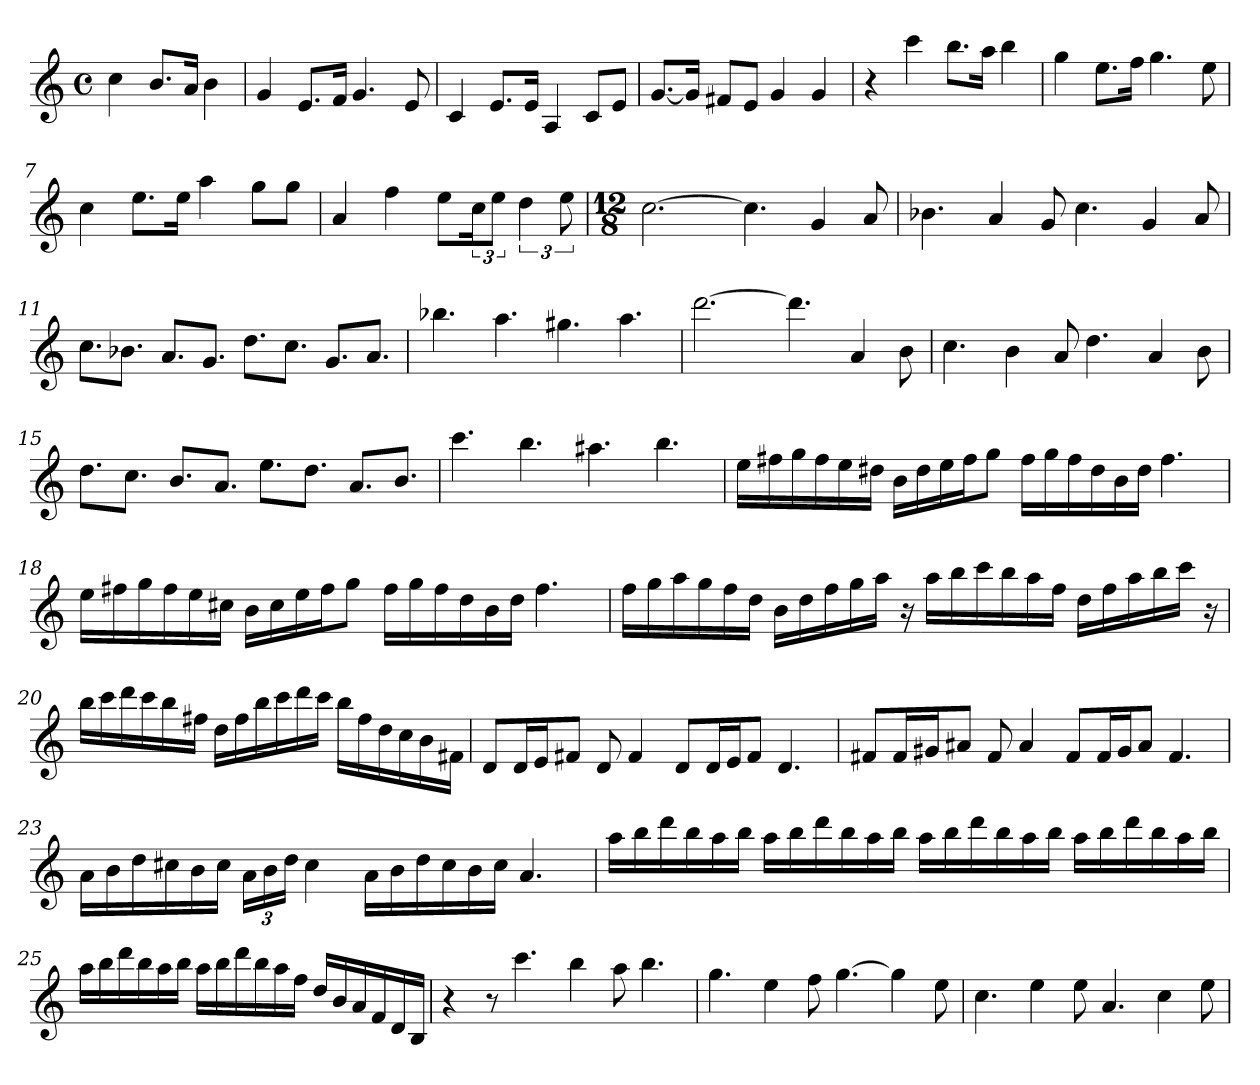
**kern
*part1
*staff1
*clefG2
*k[]
*C:
*M4/4
*met(c)
=
4cc
8.b/L
16a/Jk
4b
=2
4g
8.e/L
16f/Jk
4.g
8e
=3
4c
8.e/L
16e/Jk
4A
8c/L
8e/J
=4
[8.g/L
16g/Jk]
8f#X/L
8e/J
4g
4g
=5
4r
4ccc
8.bb\L
16aa\Jk
4bb
=6
4gg
8.ee\L
16ff\Jk
4.gg
8ee
=7
4cc
8.ee\L
16ee\Jk
4aa
8gg\L
8gg\J
=8
4a
4ff
8ee\L
24cc\K
12ee\J
6dd
12ee
=9
*M12/8
[2.cc
4.cc]
4g
8a
=10
4.b-X
4a
8g
4.cc
4g
8a
=11
8.cc\L
8.b-X\J
8.a/L
8.g/J
8.dd\L
8.cc\J
8.g/L
8.a/J
=12
4.bb-X
4.aa
4.gg#X
4.aa
=13
[2.ddd
4.ddd]
4a
8b
=14
4.cc
4b
8a
4.dd
4a
8b
=15
8.dd\L
8.cc\J
8.b/L
8.a/J
8.ee\L
8.dd\J
8.a/L
8.b/J
=16
4.ccc
4.bb
4.aa#X
4.bb
=17
16ee\LL
16ff#X\
16gg\
16ff#\
16ee\
16dd#X\JJ
16b\LL
16dd#\
16ee\
16ff#\J
8gg\J
16ff#\LL
16gg\
16ff#\
16dd#\
16b\
16dd#\JJ
4.ff#
=18
16ee\LL
16ff#X\
16gg\
16ff#\
16ee\
16cc#X\JJ
16b\LL
16cc#\
16ee\
16ff#\J
8gg\J
16ff#\LL
16gg\
16ff#\
16dd\
16b\
16dd\JJ
4.ff#
=19
16ff\LL
16gg\
16aa\
16gg\
16ff\
16dd\JJ
16b\LL
16dd\
16ff\
16gg\
16aa\JJ
16r
16aa\LL
16bb\
16ccc\
16bb\
16aa\
16ff\JJ
16dd\LL
16ff\
16aa\
16bb\
16ccc\JJ
16r
=20
16bb\LL
16ccc\
16ddd\
16ccc\
16bb\
16ff#X\JJ
16dd\LL
16ff#\
16bb\
16ccc\
16ddd\
16ccc\JJ
16bb\LL
16ff#\
16dd\
16cc\
16b\
16f#X\JJ
=21
8d/L
16d/L
16e/J
8f#X/J
8d
4f#
8d/L
16d/L
16e/J
8f#/J
4.d
=22
8f#X/L
16f#/L
16g#X/J
8a#X/J
8f#
4a#
8f#/L
16f#/L
16g#/J
8a#/J
4.f#
=23
16a\LL
16b\
16dd\
16cc#X\
16b\
16cc#\JJ
24a\LL
24b\
24dd\JJ
4cc#
16a\LL
16b\
16dd\
16cc#\
16b\
16cc#\JJ
4.a
=24
16aa\LL
16bb\
16ddd\
16bb\
16aa\
16bb\JJ
16aa\LL
16bb\
16ddd\
16bb\
16aa\
16bb\JJ
16aa\LL
16bb\
16ddd\
16bb\
16aa\
16bb\JJ
16aa\LL
16bb\
16ddd\
16bb\
16aa\
16bb\JJ
=25
16aa\LL
16bb\
16ddd\
16bb\
16aa\
16bb\JJ
16aa\LL
16bb\
16ddd\
16bb\
16aa\
16ff\JJ
16dd/LL
16b/
16a/
16f/
16d/
16B/JJ
=26
4r
8r
4.ccc
4bb
8aa
4.bb
=27
4.gg
4ee
8ff
[4.gg
4gg]
8ee
=28
4.cc
4ee
8ee
4.a
4cc
8ee
=
*-
